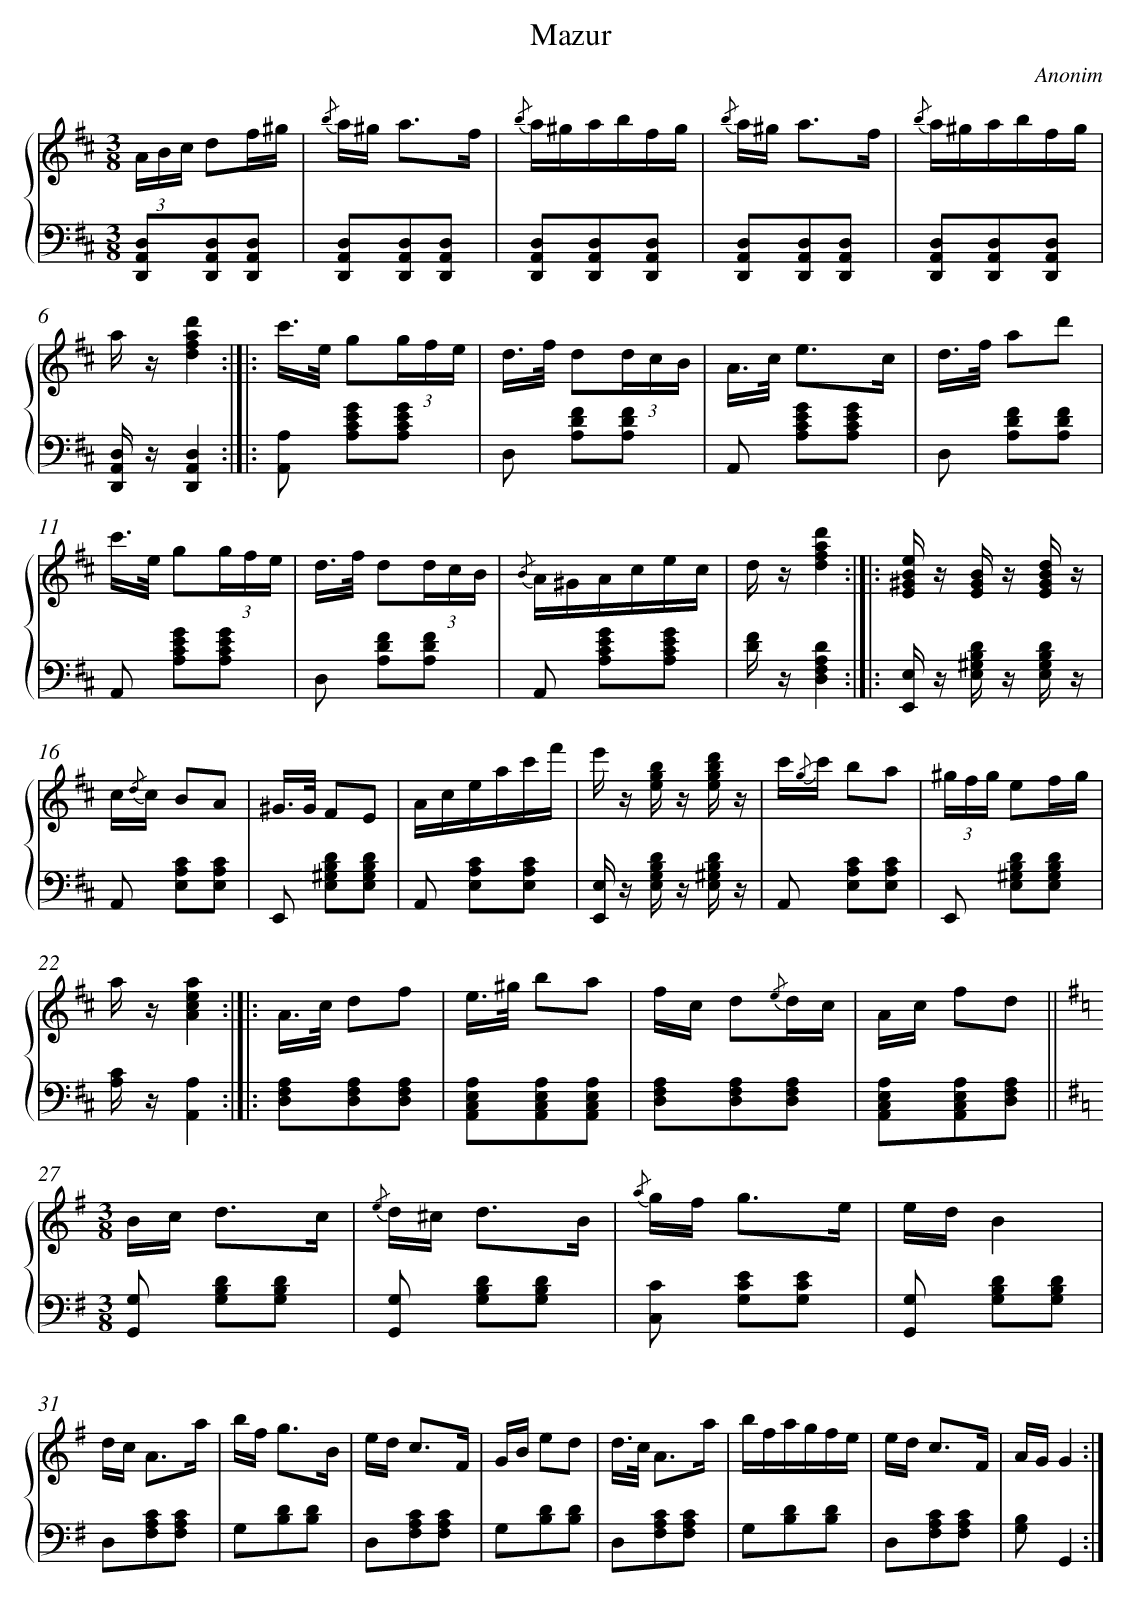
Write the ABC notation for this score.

X:1
T: Mazur
C: Anonim
L: 1/8
M: 3/8
%%staves {1 2}
V: 1 clef=treble
V: 2 clef=bass
K: D
[V:1] (3A/B/c/ df/^g/ |
[V:2] [D,A,,D,,][D,A,,D,,][D,A,,D,,] |
[V:1] {/b} a/^g< af/ |
[V:2] [D,A,,D,,][D,A,,D,,][D,A,,D,,] |
[V:1] {/b} a/^g/a/b/f/g/ |
[V:2] [D,A,,D,,][D,A,,D,,][D,A,,D,,] |
[V:1] {/b} a/^g< af/ |
[V:2] [D,A,,D,,][D,A,,D,,][D,A,,D,,] |
[V:1] {/b} a/^g/a/b/f/g/ |
[V:2] [D,A,,D,,][D,A,,D,,][D,A,,D,,] |
[V:1] a/ z/[d'2a2f2d2] :|]|:
[V:2] [D,/A,,/D,,/] z/[D,2A,,2D,,2] :|]|:
[V:1] c'/>e/ g(3g/f/e/ |
[V:2] [A,A,,] [GECA,][GECA,] |
[V:1] d/>f/ d(3d/c/B/ |
[V:2] D, [FDA,][FDA,] |
[V:1] A/>c/ e3/c/ |
[V:2] A,, [GECA,][GECA,] |
[V:1] d/>f/ ad' |
[V:2] D, [FDA,][FDA,] |
[V:1] c'/>e/ g(3g/f/e/ |
[V:2] A,, [GECA,][GECA,] |
[V:1] d/>f/ d(3d/c/B/ |
[V:2] D, [FDA,][FDA,] |
[V:1] {/B} A/^G/A/c/e/c/ |
[V:2] A,, [GECA,][GECA,] |
[V:1] d/ z/[d'2a2f2d2] :|]|:
[V:2] [F/D/] z/[D2A,2F,2D,2] :|]|:
[V:1] [e/B/^G/E/] z/ [B/G/E/] z/ [d/B/G/E/] z/ |
[V:2] [E,/E,,/] z/ [D/B,/^G,/E,/] z/ [D/B,/G,/E,/] z/ |
[V:1] c/{/d}c/ BA |
[V:2] A,, [CA,E,][CA,E,] |
[V:1] ^G/>G/ FE |
[V:2] E,, [DB,^G,E,][DB,G,E,] |
[V:1] A/c/e/a/c'/f'/ |
[V:2] A,, [CA,E,][CA,E,] |
[V:1] e'/ z/ [b/g/e/] z/ [d'/b/g/e/] z/ |
[V:2] [E,/E,,/] z/ [D/B,/G,/E,/] z/ [D/B,/^G,/E,/] z/ |
[V:1] c'/{/g}c'/ ba |
[V:2] A,, [CA,E,][CA,E,] |
[V:1] (3^g/f/g/ ef/g/ |
[V:2] E,, [DB,^G,E,][DB,G,E,] |
[V:1] a/ z/[a2e2c2A2] :|]|:
[V:2] [C/A,/] z/[A,2A,,2] :|]|:
[V:1] A/>c/ df |
[V:2] [A,F,D,][A,F,D,][A,F,D,] |
[V:1] e/>^g/ ba |
[V:2] [A,E,C,A,,][A,E,C,A,,][A,E,C,A,,] |
[V:1] f/c/ d{/e}d/c/ |
[V:2] [A,F,D,][A,F,D,][A,F,D,] |
[V:1] A/c/ fd ||
[V:2] [A,E,C,A,,][A,E,C,A,,][A,F,D,] ||
[V:1]  [K:G] [M:3/8]B/c< dc/ |
[V:2]  [K:G] [M:3/8][G,G,,] [DB,G,][DB,G,] |
[V:1] {/e} d/^c< dB/ |
[V:2] [G,G,,] [DB,G,][DB,G,] |
[V:1] {/a} g/f< ge/ |
[V:2] [CC,] [ECG,][ECG,] |
[V:1] e/d/B2 |
[V:2] [G,G,,] [DB,G,][DB,G,] |
[V:1] d/c< Aa/ |
[V:2] D,[CA,F,][CA,F,] |
[V:1] b/f< gB/ |
[V:2] G,[DB,][DB,] |
[V:1] e/d< cF/ |
[V:2] D,[CA,F,][CA,F,] |
[V:1] G/B/ ed |
[V:2] G,[DB,][DB,] |
[V:1] d/>c/ A3/a/ |
[V:2] D,[CA,F,][CA,F,] |
[V:1] b/f/a/g/f/e/ |
[V:2] G,[DB,][DB,] |
[V:1] e/d< cF/ |
[V:2] D,[CA,F,][CA,F,] |
[V:1] A/G/G2 :|]
[V:2] [B,G,]G,,2 :|]
